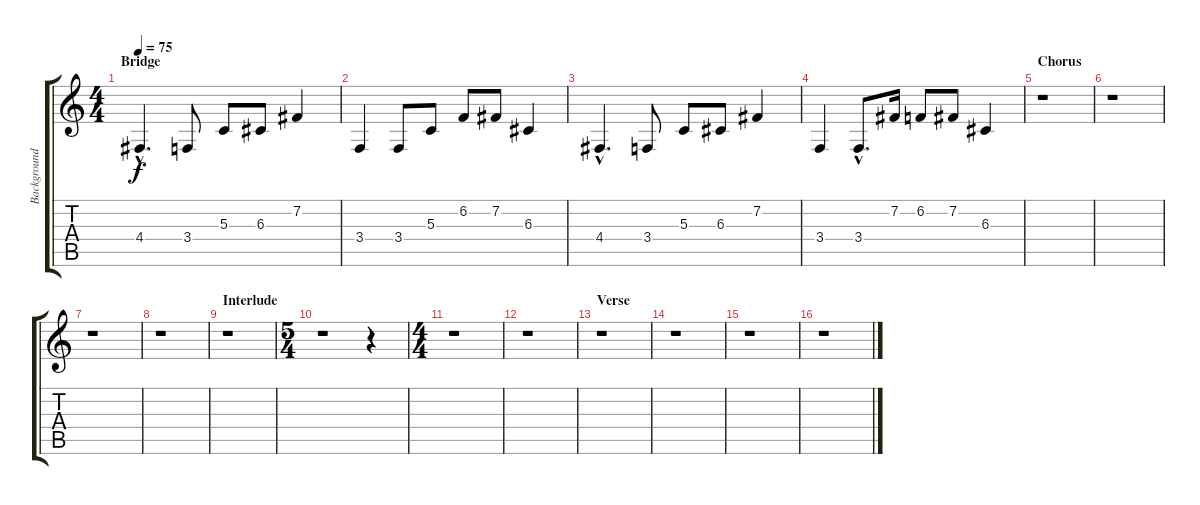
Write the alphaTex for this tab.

\track ("Background" "Background") {instrument glockenspiel}
\staff {score tabs}
\tuning (E4 B3 G3 D3 A2 E2) {hide}
\ts (4 4)
\section ("" "Bridge")
\tempo 75
\clef g2
\ks c
4.4{hac}.4{d dy f balance 0} 3.4.8{volume 16 balance 16} 5.3.8{balance 0} 6.3.8{balance 16} 7.2.4{balance 0} |
3.4.4{balance 16} 3.4.8{balance 0} 5.3.8{balance 16} 6.2.8{balance 0} 7.2.8{balance 16} 6.3.4{balance 0} |
4.4{hac}.4{d balance 16} 3.4.8{balance 0} 5.3.8{balance 16} 6.3.8{balance 0} 7.2.4{balance 16} |
3.4.4{balance 0} 3.4{hac}.8{d balance 16} 7.2.16{balance 0} 6.2.8{balance 16} 7.2.8{balance 0} 6.3.4{balance 16} |
\section ("" "Chorus")
r.1 |
r.1 |
r.1 |
r.1 |
\section ("" "Interlude")
r.1 |
\ts (5 4)
r.1 r.4 |
\ts (4 4)
r.1 |
r.1 |
\section ("" "Verse")
r.1 |
r.1 |
r.1 |
r.1
